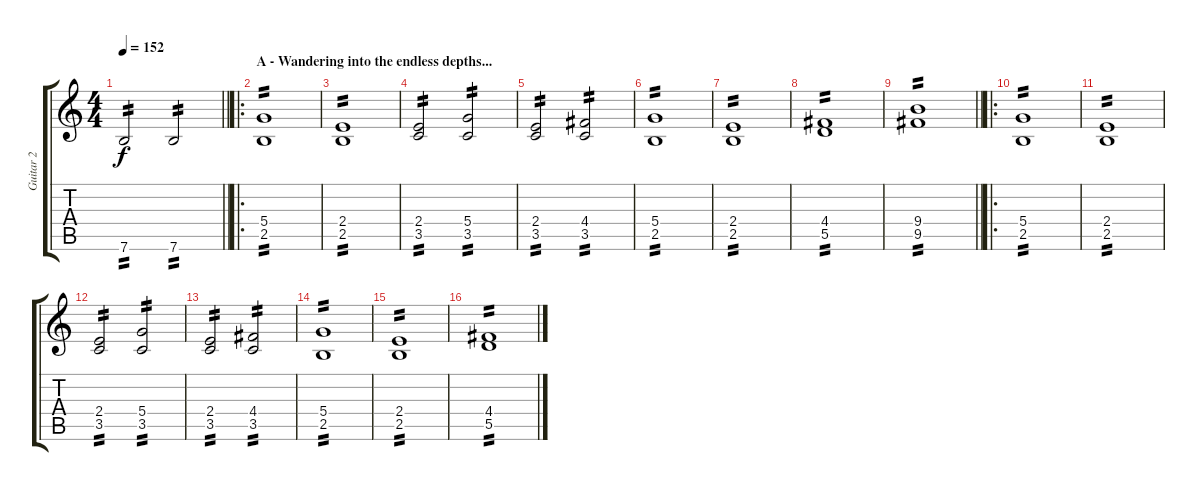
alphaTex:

\track ("Guitar 2" "Guitar 2") {instrument distortionguitar}
\staff {score tabs}
\tuning (E4 B3 G3 D3 A2 E2) {hide}
\ts (4 4)
\tempo 152
\clef g2
\barLineRight lightlight
\ks c
7.6.2{tp 2 dy f} 7.6.2{tp 2} |
\ro
\section ("" "A - Wandering into the endless depths...")
(5.4 2.5).1{tp 2} |
(2.4 2.5).1{tp 2} |
(2.4 3.5).2{tp 2} (5.4 3.5).2{tp 2} |
(2.4 3.5).2{tp 2} (4.4 3.5).2{tp 2} |
(5.4 2.5).1{tp 2} |
(2.4 2.5).1{tp 2} |
(4.4 5.5).1{tp 2} |
\barLineRight lightlight
(9.4 9.5).1{tp 2} |
\ro
(5.4 2.5).1{tp 2} |
(2.4 2.5).1{tp 2} |
(2.4 3.5).2{tp 2} (5.4 3.5).2{tp 2} |
(2.4 3.5).2{tp 2} (4.4 3.5).2{tp 2} |
(5.4 2.5).1{tp 2} |
(2.4 2.5).1{tp 2} |
(4.4 5.5).1{tp 2}
